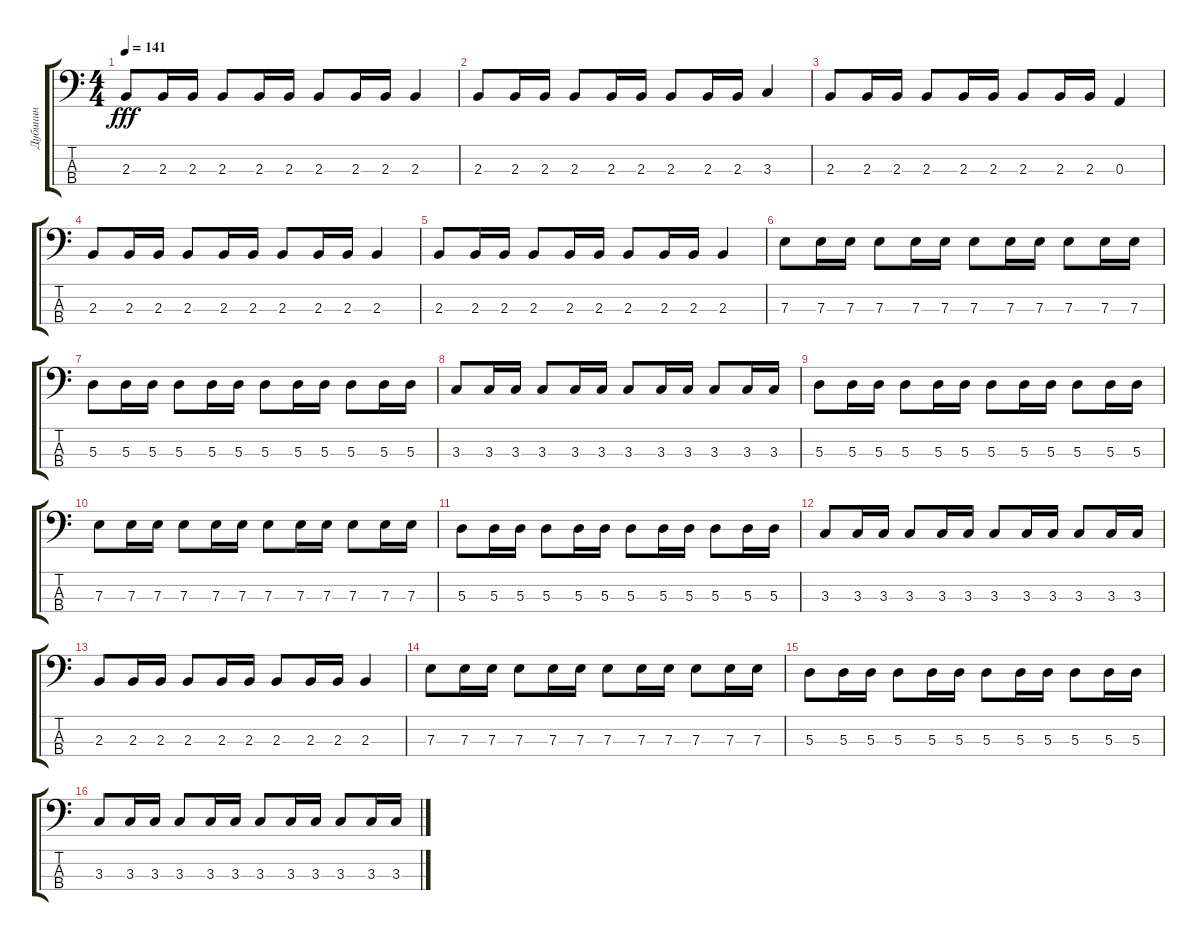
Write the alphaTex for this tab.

\track ("Дубинин" "Дубинин") {instrument electricbassfinger}
\staff {score tabs}
\tuning (G2 D2 A1 E1) {hide}
\ts (4 4)
\tempo 141
\clef f4
\ks c
2.3.8{dy fff} 2.3.16 2.3.16 2.3.8 2.3.16 2.3.16 2.3.8 2.3.16 2.3.16 2.3.4 |
2.3.8 2.3.16 2.3.16 2.3.8 2.3.16 2.3.16 2.3.8 2.3.16 2.3.16 3.3.4 |
2.3.8 2.3.16 2.3.16 2.3.8 2.3.16 2.3.16 2.3.8 2.3.16 2.3.16 0.3.4 |
2.3.8 2.3.16 2.3.16 2.3.8 2.3.16 2.3.16 2.3.8 2.3.16 2.3.16 2.3.4 |
2.3.8 2.3.16 2.3.16 2.3.8 2.3.16 2.3.16 2.3.8 2.3.16 2.3.16 2.3.4 |
7.3.8 7.3.16 7.3.16 7.3.8 7.3.16 7.3.16 7.3.8 7.3.16 7.3.16 7.3.8 7.3.16 7.3.16 |
5.3.8 5.3.16 5.3.16 5.3.8 5.3.16 5.3.16 5.3.8 5.3.16 5.3.16 5.3.8 5.3.16 5.3.16 |
3.3.8 3.3.16 3.3.16 3.3.8 3.3.16 3.3.16 3.3.8 3.3.16 3.3.16 3.3.8 3.3.16 3.3.16 |
5.3.8 5.3.16 5.3.16 5.3.8 5.3.16 5.3.16 5.3.8 5.3.16 5.3.16 5.3.8 5.3.16 5.3.16 |
7.3.8 7.3.16 7.3.16 7.3.8 7.3.16 7.3.16 7.3.8 7.3.16 7.3.16 7.3.8 7.3.16 7.3.16 |
5.3.8 5.3.16 5.3.16 5.3.8 5.3.16 5.3.16 5.3.8 5.3.16 5.3.16 5.3.8 5.3.16 5.3.16 |
3.3.8 3.3.16 3.3.16 3.3.8 3.3.16 3.3.16 3.3.8 3.3.16 3.3.16 3.3.8 3.3.16 3.3.16 |
2.3.8 2.3.16 2.3.16 2.3.8 2.3.16 2.3.16 2.3.8 2.3.16 2.3.16 2.3.4 |
7.3.8 7.3.16 7.3.16 7.3.8 7.3.16 7.3.16 7.3.8 7.3.16 7.3.16 7.3.8 7.3.16 7.3.16 |
5.3.8 5.3.16 5.3.16 5.3.8 5.3.16 5.3.16 5.3.8 5.3.16 5.3.16 5.3.8 5.3.16 5.3.16 |
3.3.8 3.3.16 3.3.16 3.3.8 3.3.16 3.3.16 3.3.8 3.3.16 3.3.16 3.3.8 3.3.16 3.3.16
